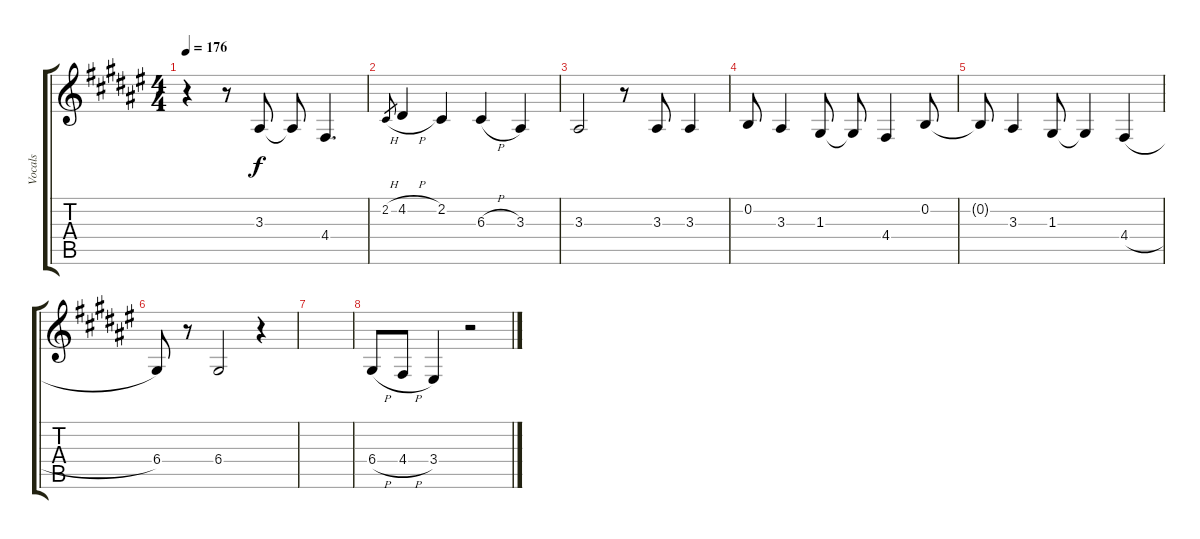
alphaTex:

\track ("Vocals" "Vocals") {instrument clarinet}
\staff {score tabs}
\tuning (E4 B3 G3 D3 A2 E2) {hide}
\ts (4 4)
\tempo 176
\clef g2
\ks f#
r.4{dy f} r.8 3.3.8 3.3{t}.8 4.4.4{d} |
2.2{h}.8{gr} 4.2{h}.4 2.2.4 6.3{h}.4 3.3.4 |
3.3.2 r.8 3.3.8 3.3.4 |
0.2.8 3.3.4 1.3.8 1.3{t}.8 4.4.4 0.2.8 |
0.2{t}.8 3.3.4 1.3.8 1.3{t}.4 4.4{h}.4 |
6.4.8 r.8 6.4.2 r.4 |
|
6.4{h}.8 4.4{h}.8 3.4.4 r.2
